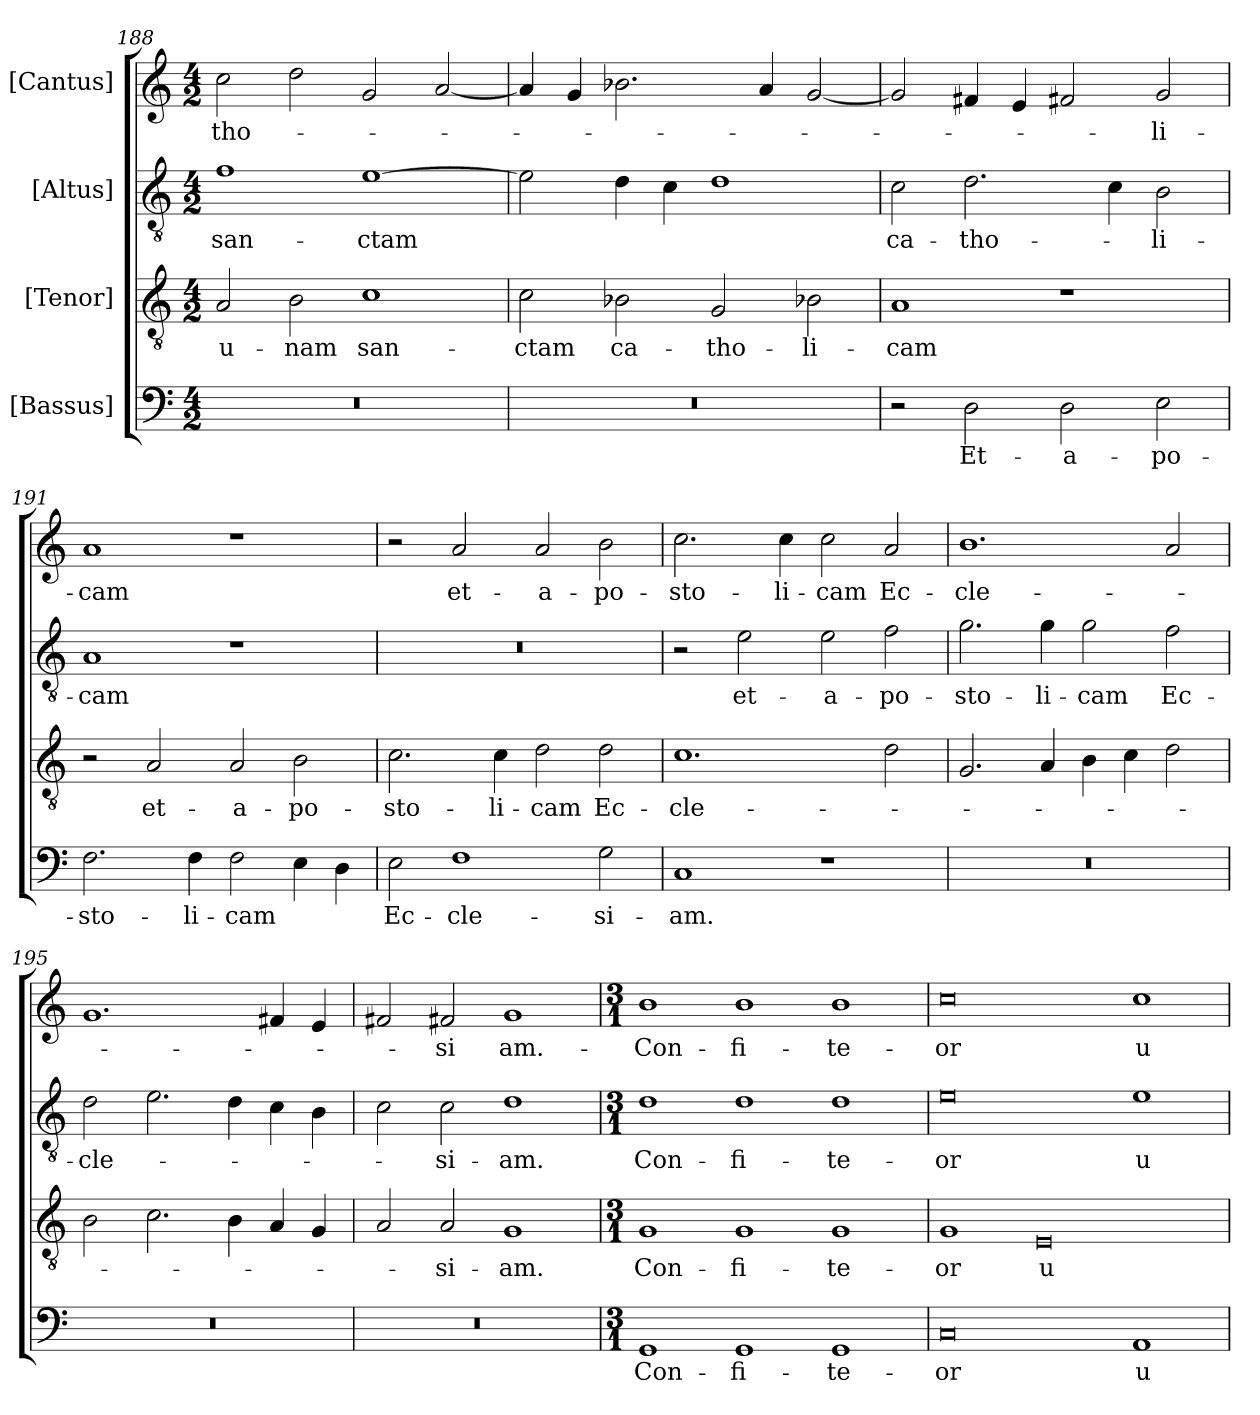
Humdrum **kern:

**kern	**text	**kern	**text	**kern	**text	**kern	**text
*part4	*part4	*part3	*part3	*part2	*part2	*part1	*part1
*staff4	*staff4	*staff3	*staff3	*staff2	*staff2	*staff1	*staff1
*I"[Bassus]	*	*I"[Tenor]	*	*I"[Altus]	*	*I"[Cantus]	*
*clefF4	*	*clefGv2	*	*clefGv2	*	*clefG2	*
*k[]	*	*k[]	*	*k[]	*	*k[]	*
*M4/2	*	*M4/2	*	*M4/2	*	*M4/2	*
=188	=188	=188	=188	=188	=188	=188	=188
0r	.	2A/	u-	1f\	san-	2cc\	-tho-
.	.	2B\	-nam	.	.	2dd\	.
.	.	1c\	san-	[1e\	-ctam	2g/	.
.	.	.	.	.	.	[2a/	.
=189	=189	=189	=189	=189	=189	=189	=189
0r	.	2c\	-ctam	2e\]	.	4a/]	.
.	.	.	.	.	.	4g/	.
.	.	2B-X\	ca-	4d\	.	2.b-X\	.
.	.	.	.	4c\	.	.	.
.	.	2G/	-tho-	1d\	.	.	.
.	.	.	.	.	.	4a/	.
.	.	2B-X\	-li-	.	.	[2g/	.
=190	=190	=190	=190	=190	=190	=190	=190
2r	.	1A/	-cam	2c\	ca-	2g/]	.
2D\	Et-	.	.	2.d\	-tho-	4f#X/	.
.	.	.	.	.	.	4e/	.
2D\	a-	1r	.	.	.	2f#X/	.
.	.	.	.	4c\	.	.	.
2E\	-po-	.	.	2B\	-li-	2g/	-li-
=191	=191	=191	=191	=191	=191	=191	=191
2.F\	-sto-	2r	.	1A/	-cam	1a/	-cam
.	.	2A/	et-	.	.	.	.
4F\	-li-	.	.	.	.	.	.
2F\	-cam	2A/	a-	1r	.	1r	.
4E\	.	2B\	-po-	.	.	.	.
4D\	.	.	.	.	.	.	.
=192	=192	=192	=192	=192	=192	=192	=192
2E\	Ec-	2.c\	-sto-	0r	.	2r	.
1F\	-cle-	.	.	.	.	2a/	et-
.	.	4c\	-li-	.	.	.	.
.	.	2d\	-cam	.	.	2a/	a-
2G\	-si-	2d\	Ec-	.	.	2b\	-po-
=193	=193	=193	=193	=193	=193	=193	=193
1C/	-am.	1.c\	-cle-	2r	.	2.cc\	-sto-
.	.	.	.	2e\	et-	.	.
.	.	.	.	.	.	4cc\	-li-
1r	.	.	.	2e\	a-	2cc\	-cam
.	.	2d\	.	2f\	-po-	2a/	Ec-
=194	=194	=194	=194	=194	=194	=194	=194
0r	.	2.G/	.	2.g\	-sto-	1.b\	-cle-
.	.	4A/	.	4g\	-li-	.	.
.	.	4B\	.	2g\	-cam	.	.
.	.	4c\	.	.	.	.	.
.	.	2d\	.	2f\	Ec-	2a/	.
=195	=195	=195	=195	=195	=195	=195	=195
0r	.	2B\	.	2d\	-cle-	1.g/	.
.	.	2.c\	.	2.e\	.	.	.
.	.	4B\	.	4d\	.	.	.
.	.	4A/	.	4c\	.	4f#X/	.
.	.	4G/	.	4B\	.	4e/	.
=196	=196	=196	=196	=196	=196	=196	=196
0r	.	2A/	.	2c\	.	2f#X/	.
.	.	2A/	-si-	2c\	-si-	2f#X/	-si
.	.	1G/	-am.	1d\	-am.	1g/	am.-
=197	=197	=197	=197	=197	=197	=197	=197
*M3/1	*	*M3/1	*	*M3/1	*	*M3/1	*
1GG/	Con-	1G/	Con-	1d\	Con-	1b\	Con-
1GG/	-fi-	1G/	-fi-	1d\	-fi-	1b\	-fi-
1GG/	-te-	1G/	-te-	1d\	-te-	1b\	-te-
=198	=198	=198	=198	=198	=198	=198	=198
0C/	-or	1G/	-or	0e\	-or	0cc\	-or
.	.	0E/	u-	.	.	.	.
1AA/	u-	.	.	1e\	u-	1cc\	u-
=	=	=	=	=	=	=	=
*-	*-	*-	*-	*-	*-	*-	*-
